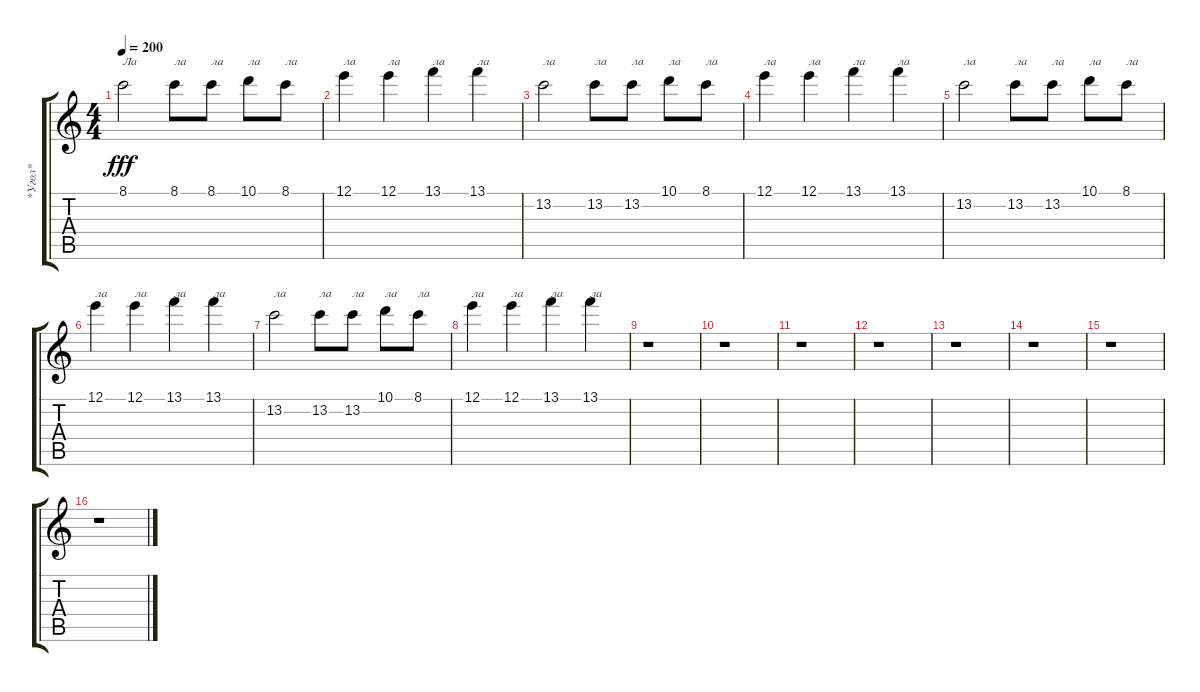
\track ("*Угол*" "*Угол*") {instrument electricguitarmuted}
\staff {score tabs}
\tuning (E4 B3 G3 D3 A2 E2) {hide}
\ts (4 4)
\tempo 200
\clef g2
\ks c
8.1.2{txt "Ла" dy fff} 8.1.8{txt "ла"} 8.1.8{txt "ла"} 10.1.8{txt "ла"} 8.1.8{txt "ла"} |
12.1.4{txt "ла"} 12.1.4{txt "ла"} 13.1.4{txt "ла"} 13.1.4{txt "ла"} |
13.2.2{txt "ла"} 13.2.8{txt "ла"} 13.2.8{txt "ла"} 10.1.8{txt "ла"} 8.1.8{txt "ла"} |
12.1.4{txt "ла"} 12.1.4{txt "ла"} 13.1.4{txt "ла"} 13.1.4{txt "ла"} |
13.2.2{txt "ла"} 13.2.8{txt "ла"} 13.2.8{txt "ла"} 10.1.8{txt "ла"} 8.1.8{txt "ла"} |
12.1.4{txt "ла"} 12.1.4{txt "ла"} 13.1.4{txt "ла"} 13.1.4{txt "ла"} |
13.2.2{txt "ла"} 13.2.8{txt "ла"} 13.2.8{txt "ла"} 10.1.8{txt "ла"} 8.1.8{txt "ла"} |
12.1.4{txt "ла"} 12.1.4{txt "ла"} 13.1.4{txt "ла"} 13.1.4{txt "ла"} |
r.1 |
r.1 |
r.1 |
r.1 |
r.1 |
r.1 |
r.1 |
r.1
